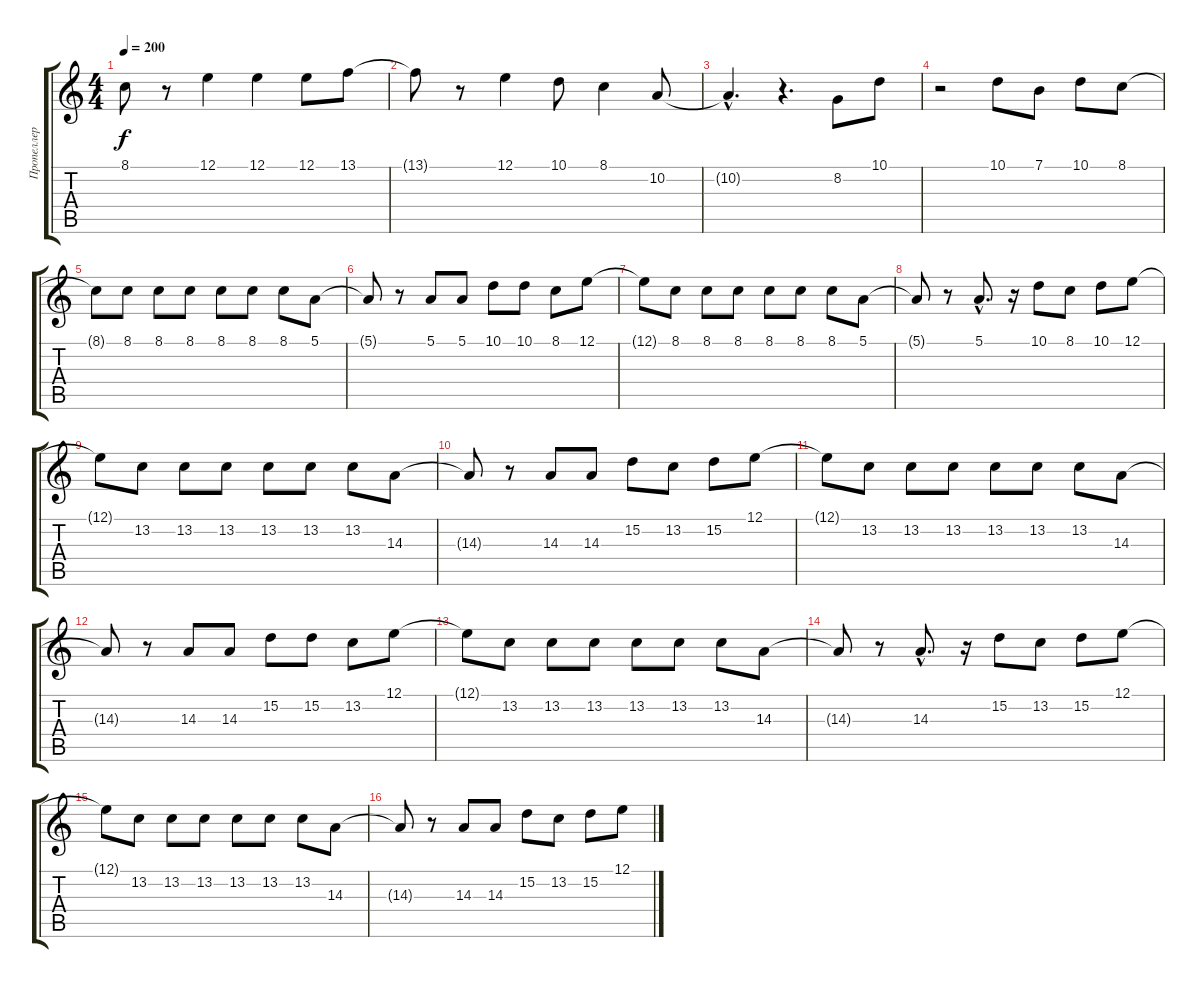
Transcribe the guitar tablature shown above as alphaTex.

\track ("Пропеллер" "Пропеллер") {instrument lead1square}
\staff {score tabs}
\tuning (E4 B3 G3 D3 A2 E2) {hide}
\ts (4 4)
\tempo 200
\clef g2
\ks c
8.1{t}.8{dy f} r.8 12.1.4 12.1.4 12.1.8 13.1.8 |
13.1{t}.8 r.8 12.1.4 10.1.8 8.1.4 10.2.8 |
10.2{hac t}.4{d} r.4{d} 8.2.8 10.1.8 |
r.2 10.1.8 7.1.8 10.1.8 8.1.8 |
8.1{t}.8 8.1.8 8.1.8 8.1.8 8.1.8 8.1.8 8.1.8 5.1.8 |
5.1{t}.8 r.8 5.1.8 5.1.8 10.1.8 10.1.8 8.1.8 12.1.8 |
12.1{t}.8 8.1.8 8.1.8 8.1.8 8.1.8 8.1.8 8.1.8 5.1.8 |
5.1{t}.8 r.8 5.1{hac}.8{d} r.16 10.1.8 8.1.8 10.1.8 12.1.8 |
12.1{t}.8 13.2.8 13.2.8 13.2.8 13.2.8 13.2.8 13.2.8 14.3.8 |
14.3{t}.8 r.8 14.3.8 14.3.8 15.2.8 13.2.8 15.2.8 12.1.8 |
12.1{t}.8 13.2.8 13.2.8 13.2.8 13.2.8 13.2.8 13.2.8 14.3.8 |
14.3{t}.8 r.8 14.3.8 14.3.8 15.2.8 15.2.8 13.2.8 12.1.8 |
12.1{t}.8 13.2.8 13.2.8 13.2.8 13.2.8 13.2.8 13.2.8 14.3.8 |
14.3{t}.8 r.8 14.3{hac}.8{d} r.16 15.2.8 13.2.8 15.2.8 12.1.8 |
12.1{t}.8 13.2.8 13.2.8 13.2.8 13.2.8 13.2.8 13.2.8 14.3.8 |
14.3{t}.8 r.8 14.3.8 14.3.8 15.2.8 13.2.8 15.2.8 12.1.8
